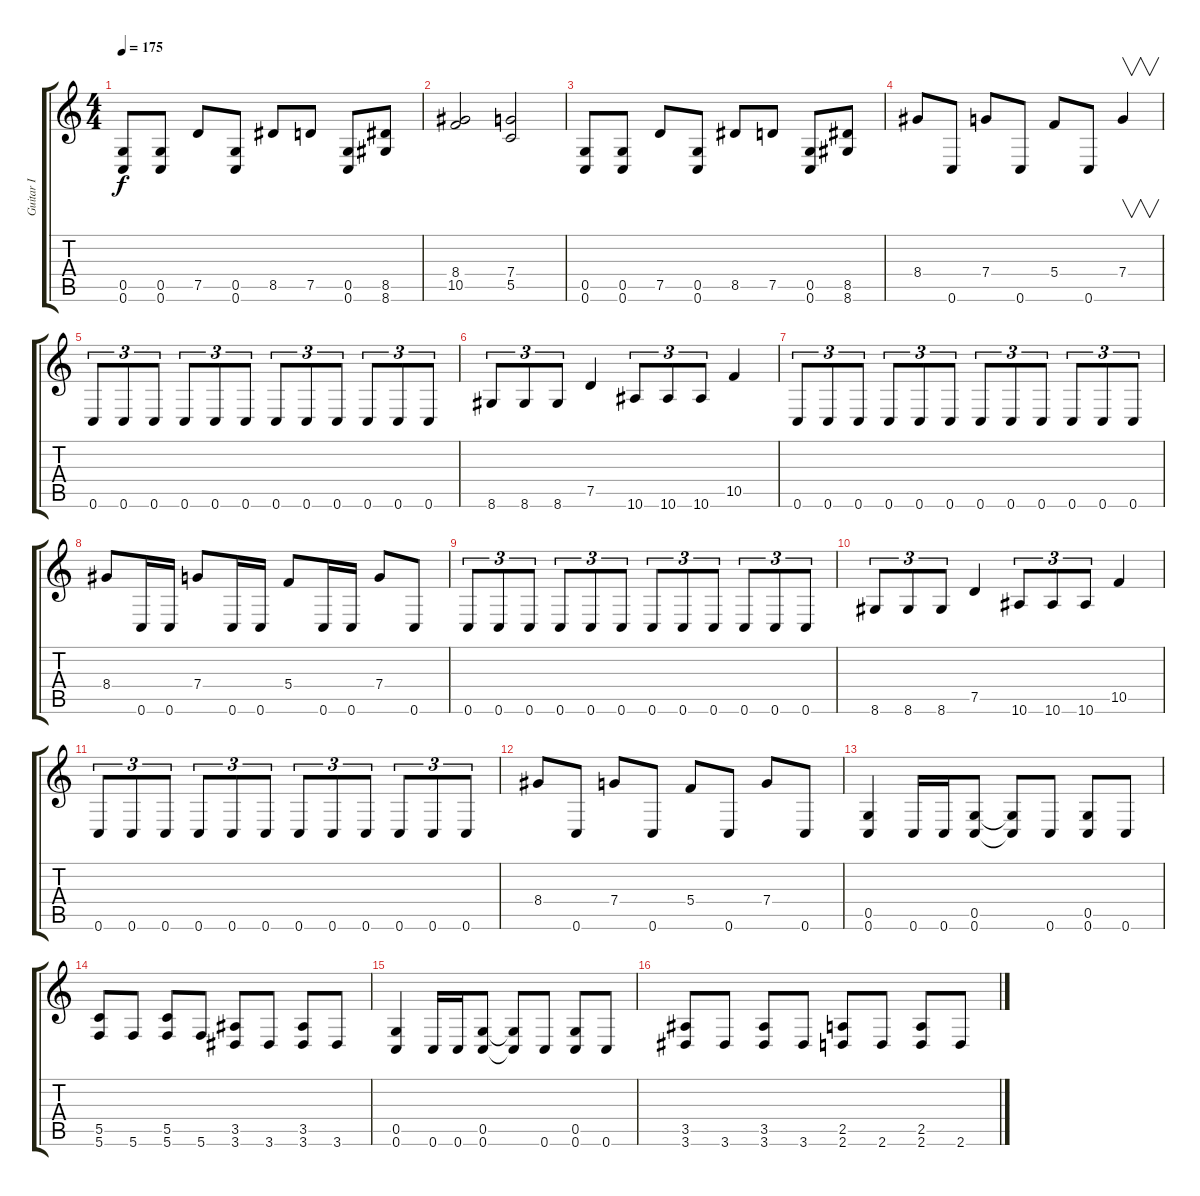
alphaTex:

\track ("Guitar I" "Guitar I") {instrument distortionguitar}
\staff {score tabs}
\tuning (D4 A3 F3 C3 G2 C2) {hide}
\ts (4 4)
\tempo 175
\clef g2
\ks c
(0.5 0.6).8{dy f instrument distortionguitar} (0.5 0.6).8 7.5.8 (0.5 0.6).8 8.5.8 7.5.8 (0.5 0.6).8 (8.5 8.6).8 |
(8.4 10.5).2 (7.4 5.5).2 |
(0.5 0.6).8 (0.5 0.6).8 7.5.8 (0.5 0.6).8 8.5.8 7.5.8 (0.5 0.6).8 (8.5 8.6).8 |
8.4.8 0.6.8 7.4.8 0.6.8 5.4.8 0.6.8 7.4.4{v instrument guitarharmonics} |
0.6.8{tu (3 2) instrument distortionguitar} 0.6.8{tu (3 2)} 0.6.8{tu (3 2)} 0.6.8{tu (3 2)} 0.6.8{tu (3 2)} 0.6.8{tu (3 2)} 0.6.8{tu (3 2)} 0.6.8{tu (3 2)} 0.6.8{tu (3 2)} 0.6.8{tu (3 2)} 0.6.8{tu (3 2)} 0.6.8{tu (3 2)} |
8.6.8{tu (3 2)} 8.6.8{tu (3 2)} 8.6.8{tu (3 2)} 7.5.4 10.6.8{tu (3 2)} 10.6.8{tu (3 2)} 10.6.8{tu (3 2)} 10.5.4 |
0.6.8{tu (3 2)} 0.6.8{tu (3 2)} 0.6.8{tu (3 2)} 0.6.8{tu (3 2)} 0.6.8{tu (3 2)} 0.6.8{tu (3 2)} 0.6.8{tu (3 2)} 0.6.8{tu (3 2)} 0.6.8{tu (3 2)} 0.6.8{tu (3 2)} 0.6.8{tu (3 2)} 0.6.8{tu (3 2)} |
8.4.8 0.6.16 0.6.16 7.4.8 0.6.16 0.6.16 5.4.8 0.6.16 0.6.16 7.4.8 0.6.8 |
0.6.8{tu (3 2)} 0.6.8{tu (3 2)} 0.6.8{tu (3 2)} 0.6.8{tu (3 2)} 0.6.8{tu (3 2)} 0.6.8{tu (3 2)} 0.6.8{tu (3 2)} 0.6.8{tu (3 2)} 0.6.8{tu (3 2)} 0.6.8{tu (3 2)} 0.6.8{tu (3 2)} 0.6.8{tu (3 2)} |
8.6.8{tu (3 2)} 8.6.8{tu (3 2)} 8.6.8{tu (3 2)} 7.5.4 10.6.8{tu (3 2)} 10.6.8{tu (3 2)} 10.6.8{tu (3 2)} 10.5.4 |
0.6.8{tu (3 2)} 0.6.8{tu (3 2)} 0.6.8{tu (3 2)} 0.6.8{tu (3 2)} 0.6.8{tu (3 2)} 0.6.8{tu (3 2)} 0.6.8{tu (3 2)} 0.6.8{tu (3 2)} 0.6.8{tu (3 2)} 0.6.8{tu (3 2)} 0.6.8{tu (3 2)} 0.6.8{tu (3 2)} |
8.4.8 0.6.8 7.4.8 0.6.8 5.4.8 0.6.8 7.4.8 0.6.8 |
(0.5 0.6).4 0.6.16 0.6.16 (0.5 0.6).8 (0.5{t} 0.6{t}).8 0.6.8 (0.5 0.6).8 0.6.8 |
(5.5 5.6).8 5.6.8 (5.5 5.6).8 5.6.8 (3.5 3.6).8 3.6.8 (3.5 3.6).8 3.6.8 |
(0.5 0.6).4 0.6.16 0.6.16 (0.5 0.6).8 (0.5{t} 0.6{t}).8 0.6.8 (0.5 0.6).8 0.6.8 |
(3.5 3.6).8 3.6.8 (3.5 3.6).8 3.6.8 (2.5 2.6).8 2.6.8 (2.5 2.6).8 2.6.8
